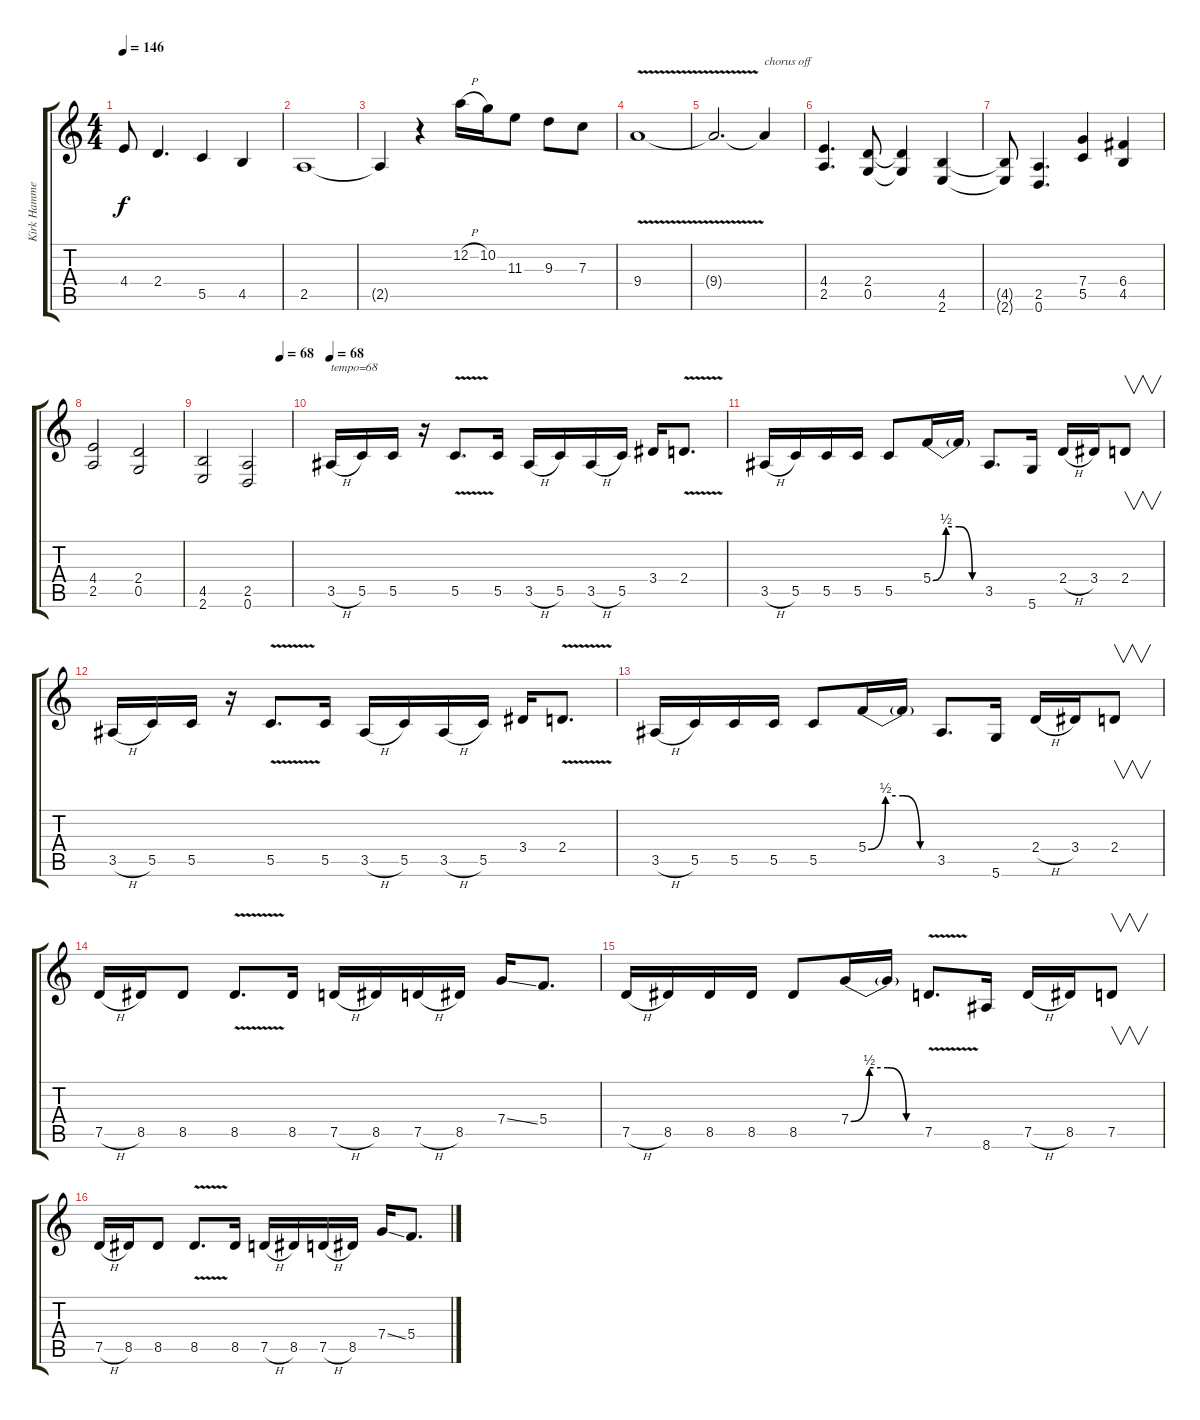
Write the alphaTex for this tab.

\track ("Kirk Hammett" "Kirk Hamme") {instrument distortionguitar}
\staff {score tabs}
\tuning (D4 A3 F3 C3 G2 D2) {hide}
\ts (4 4)
\tempo 146
\clef g2
\ks c
4.4{t}.8{dy f} 2.4.4{d} 5.5.4 4.5.4 |
2.5.1 |
2.5{t}.4 r.4 12.2{h}.16 10.2.16 11.3.8 9.3.8 7.3.8 |
9.4{v}.1 |
9.4{t}.2{d} 9.4{t}.4{txt "chorus off"} |
(4.4 2.5).4{d} (2.4 0.5).8 (2.4{t} 0.5{t}).4 (4.5 2.6).4 |
(4.5{t} 2.6{t}).8 (2.5 0.6).4{d} (7.4 5.5).4 (6.4 4.5).4 |
(4.4 2.5).2 (2.4 0.5).2 |
\tempo (68 0.875)
(4.5 2.6).2 (2.5 0.6).2 |
\tempo 68
3.5{h}.16{txt "tempo=68"} 5.5.16 5.5.16 r.16 5.5{v}.8{d} 5.5.16 3.5{h}.16 5.5.16 3.5{h}.16 5.5.16 3.4.16 2.4{v}.8{d} |
3.5{h}.16 5.5.16 5.5.16 5.5.16 5.5.8 5.4{be (custom 0 0 15 2 30 2 45 0 60 0)}.16 5.4{t}.16 3.5.8{d} 5.6.16 2.4{h}.16 3.4.16 2.4.8{v} |
3.5{h}.16 5.5.16 5.5.16 r.16 5.5{v}.8{d} 5.5.16 3.5{h}.16 5.5.16 3.5{h}.16 5.5.16 3.4.16 2.4{v}.8{d} |
3.5{h}.16 5.5.16 5.5.16 5.5.16 5.5.8 5.4{be (custom 0 0 15 2 30 2 45 0 60 0)}.16 5.4{t}.16 3.5.8{d} 5.6.16 2.4{h}.16 3.4.16 2.4.8{v} |
7.5{h}.16 8.5.16 8.5.8 8.5{v}.8{d} 8.5.16 7.5{h}.16 8.5.16 7.5{h}.16 8.5.16 7.4{ss}.16 5.4.8{d} |
7.5{h}.16 8.5.16 8.5.16 8.5.16 8.5.8 7.4{be (custom 0 0 15 2 30 2 45 0 60 0)}.16 7.4{t}.16 7.5{v}.8{d} 8.6.16 7.5{h}.16 8.5.16 7.5.8{v} |
7.5{h}.16 8.5.16 8.5.8 8.5{v}.8{d} 8.5.16 7.5{h}.16 8.5.16 7.5{h}.16 8.5.16 7.4{ss}.16 5.4.8{d}
